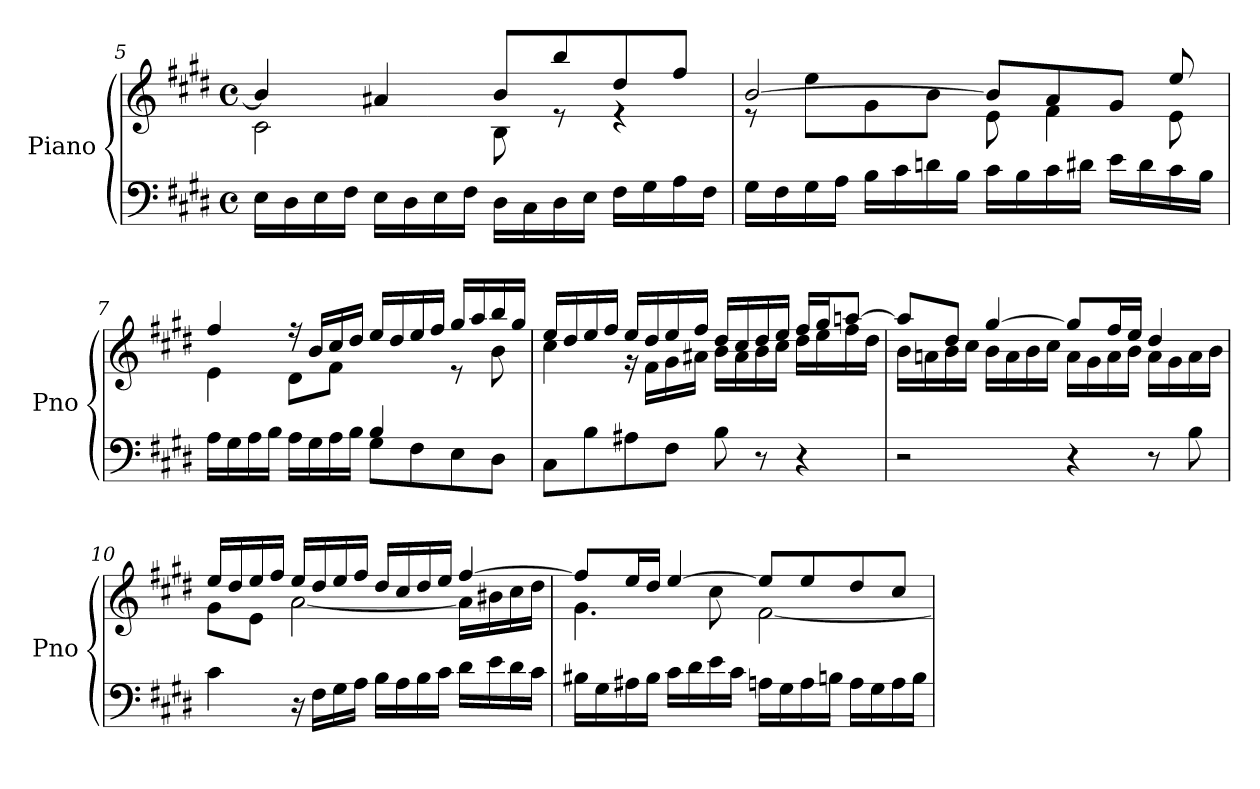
**kern	**kern
*part1	*part1
*staff2	*staff1
*I"Piano	*
*I'Pno	*
*clefF4	*clefG2
*k[f#c#g#d#]	*k[f#c#g#d#]
*M4/4	*M4/4
*met(c)	*met(c)
=5	=5
*	*^
16E\LL	4b/]	2c#\
16D#\	.	.
16E\	.	.
16F#\JJ	.	.
16E\LL	4a#X/	.
16D#\	.	.
16E\	.	.
16F#\JJ	.	.
16D#\LL	8b/L	8B\
16C#\	.	.
16D#\	8bb/	8re
16E\JJ	.	.
16F#\LL	8dd#/	4re
16G#\	.	.
16A\	8ff#/J	.
16F#\JJ	.	.
!!LO:LB:g=z	!!
=6	=6	=6
16G#\LL	[2b/	8re
16F#\	.	.
16G#\	.	8ee\L
16A\JJ	.	.
16B\LL	.	8g#\
16c#\	.	.
16dn\	.	8b\J
16B\JJ	.	.
16c#\LL	8b/L]	8e\
16B\	.	.
16c#\	8a/	4f#\
16d#X\JJ	.	.
16e\LL	8g#/J	.
16d#\	.	.
16c#\	8ee/	8e\
16B\JJ	.	.
=7	=7	=7
*^	*	*
2ryy	16A\LL	4ff#/	4e\
.	16G#\	.	.
.	16A\	.	.
.	16B\JJ	.	.
.	16A\LL	16r	8d#\L
.	16G#\	16b/LL	.
.	16A\	16cc#/	8f#\J
.	16B\JJ	16dd#/JJ	.
4B/	8G#\L	16ee/LL	4ryy
.	.	16dd#/	.
.	8F#\	16ee/	.
.	.	16ff#/JJ	.
4ryy	8E\	16gg#/LL	8r
.	.	16aa/	.
.	8D#\J	16bb/	8b\
.	.	16gg#/JJ	.
*v	*v	*	*
!!LO:LB:g=z	!!
=8	=8	=8
8C#\L	16ee/LL	4cc#\
.	16dd#/	.
8B\	16ee/	.
.	16ff#/JJ	.
8A#X\	16ee/LL	16r
.	16dd#/	16f#\LL
8F#\J	16ee/	16g#\
.	16ff#/JJ	16a#X\JJ
8B\	16dd#/LL	16b\LL
.	16cc#/	16a#\
8r	16dd#/	16b\
.	16ee/JJ	16cc#\JJ
4r	16ff#/LL	16dd#\LL
.	16gg#/J	16ee\
.	[8aan/J	16ff#\
.	.	16dd#\JJ
=9	=9	=9
2r	8aa/L]	16b\LL
.	.	16an\
.	8dd#/J	16b\
.	.	16cc#\JJ
.	[4gg#/	16b\LL
.	.	16a\
.	.	16b\
.	.	16cc#\JJ
4r	8gg#/L]	16a\LL
.	.	16g#\
.	16ff#/L	16a\
.	16ee/JJ	16b\JJ
8r	4dd#/	16a\LL
.	.	16g#\
8B\	.	16a\
.	.	16b\JJ
!!LO:PB:g=z	!!
=10	=10	=10
4c#\	16ee/LL	8g#\L
.	16dd#/	.
.	16ee/	8e\J
.	16ff#/JJ	.
16r	16ee/LL	[2a\
16F#\LL	16dd#/	.
16G#\	16ee/	.
16A\JJ	16ff#/JJ	.
16B\LL	16dd#/LL	.
16A\	16cc#/	.
16B\	16dd#/	.
16c#\JJ	16ee/JJ	.
16d#\LL	[4ff#/	16a\LL]
16e\	.	16b#X\
16d#\	.	16cc#\
16c#\JJ	.	16dd#\JJ
=11	=11	=11
16B#X\LL	8ff#/L]	4.g#\
16G#\	.	.
16A#X\	16ee/L	.
16B#\JJ	16dd#/JJ	.
16c#\LL	[4ee/	.
16d#\	.	.
16e\	.	8cc#\
16c#\JJ	.	.
16An\LL	8ee/L]	[2f#\
16G#\	.	.
16A\	8ee/	.
16Bn\JJ	.	.
16A\LL	8dd#/	.
16G#\	.	.
16A\	8cc#/J	.
16B\JJ	.	.
*	*v	*v
=	=
*-	*-
